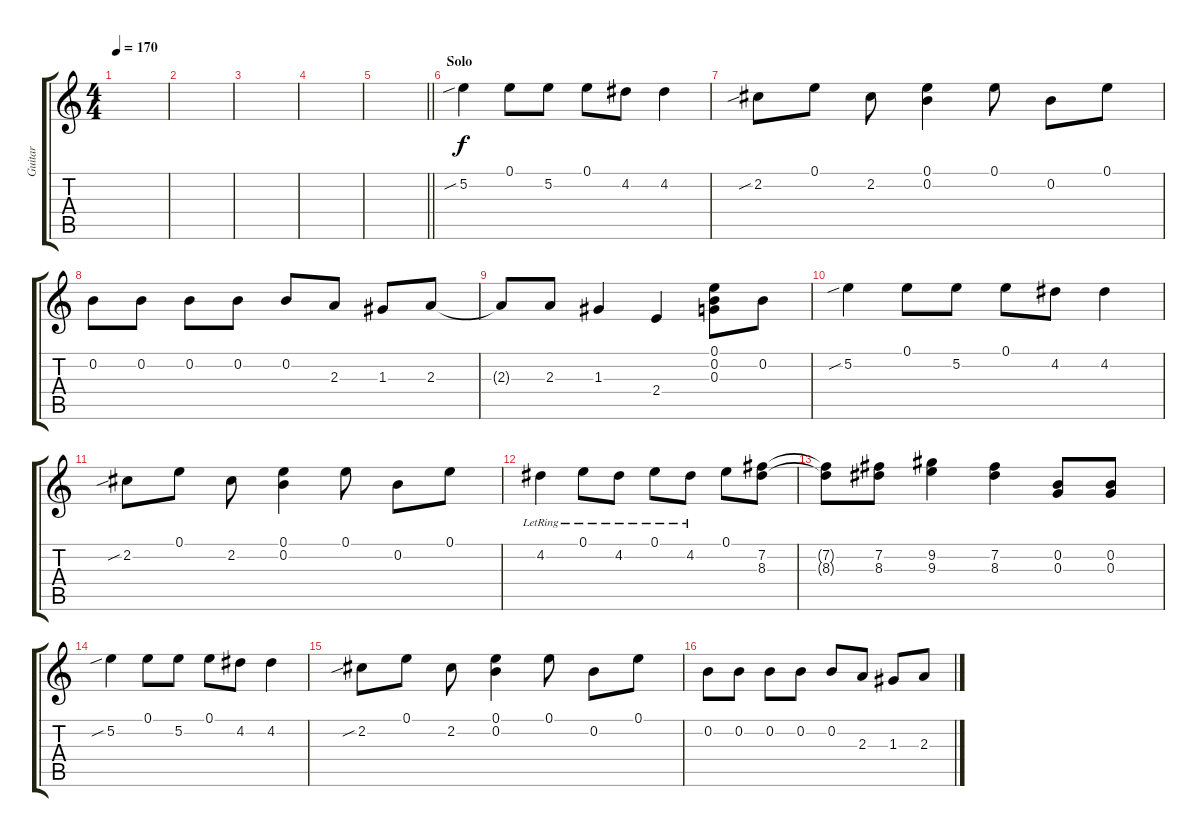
\track ("Guitar" "Guitar") {instrument distortionguitar}
\staff {score tabs}
\tuning (E4 B3 G3 D3 A2 E2) {hide}
\ts (4 4)
\tempo 170
\clef g2
\ks c
|
|
|
|
\barLineRight lightlight
|
\section ("" "Solo")
5.2{sib}.4 0.1.8 5.2.8 0.1.8 4.2.8 4.2.4 |
2.2{sib}.8 0.1.8 2.2.8 (0.1 0.2).4 0.1.8 0.2.8 0.1.8 |
0.2.8 0.2.8 0.2.8 0.2.8 0.2.8 2.3.8 1.3.8 2.3.8 |
2.3{t}.8 2.3.8 1.3.4 2.4.4 (0.1 0.2 0.3).8 0.2.8 |
5.2{sib}.4 0.1.8 5.2.8 0.1.8 4.2.8 4.2.4 |
2.2{sib}.8 0.1.8 2.2.8 (0.1 0.2).4 0.1.8 0.2.8 0.1.8 |
4.2{lr}.4 0.1{lr}.8 4.2{lr}.8 0.1{lr}.8 4.2{lr}.8 0.1.8 (7.2 8.3).8 |
(7.2{t} 8.3{t}).8 (7.2 8.3).8 (9.2 9.3).4 (7.2 8.3).4 (0.2 0.3).8 (0.2 0.3).8 |
5.2{sib}.4 0.1.8 5.2.8 0.1.8 4.2.8 4.2.4 |
2.2{sib}.8 0.1.8 2.2.8 (0.1 0.2).4 0.1.8 0.2.8 0.1.8 |
0.2.8 0.2.8 0.2.8 0.2.8 0.2.8 2.3.8 1.3.8 2.3.8
